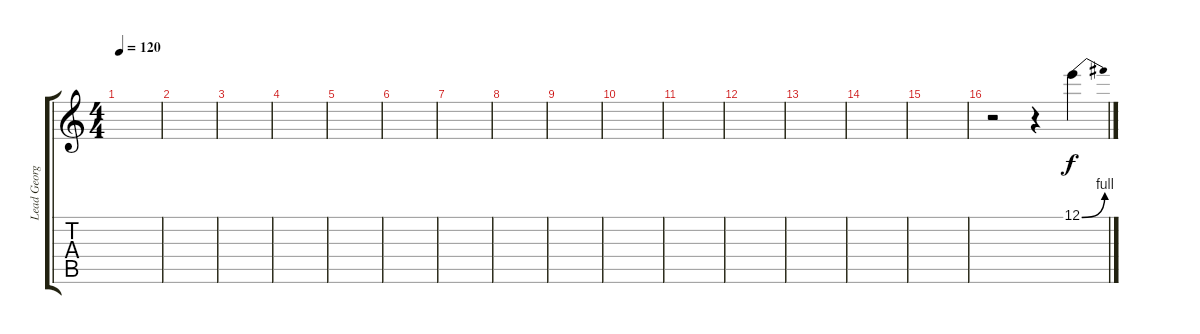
\track ("Lead George" "Lead Georg") {instrument distortionguitar}
\staff {score tabs}
\tuning (E4 B3 G3 D3 A2 E2) {hide}
\ts (4 4)
\tempo 120
\clef g2
\ks c
|
|
|
|
|
|
|
|
|
|
|
|
|
|
|
r.2{volume 12} r.4 12.1{be (bend 0 0 60 4)}.4
